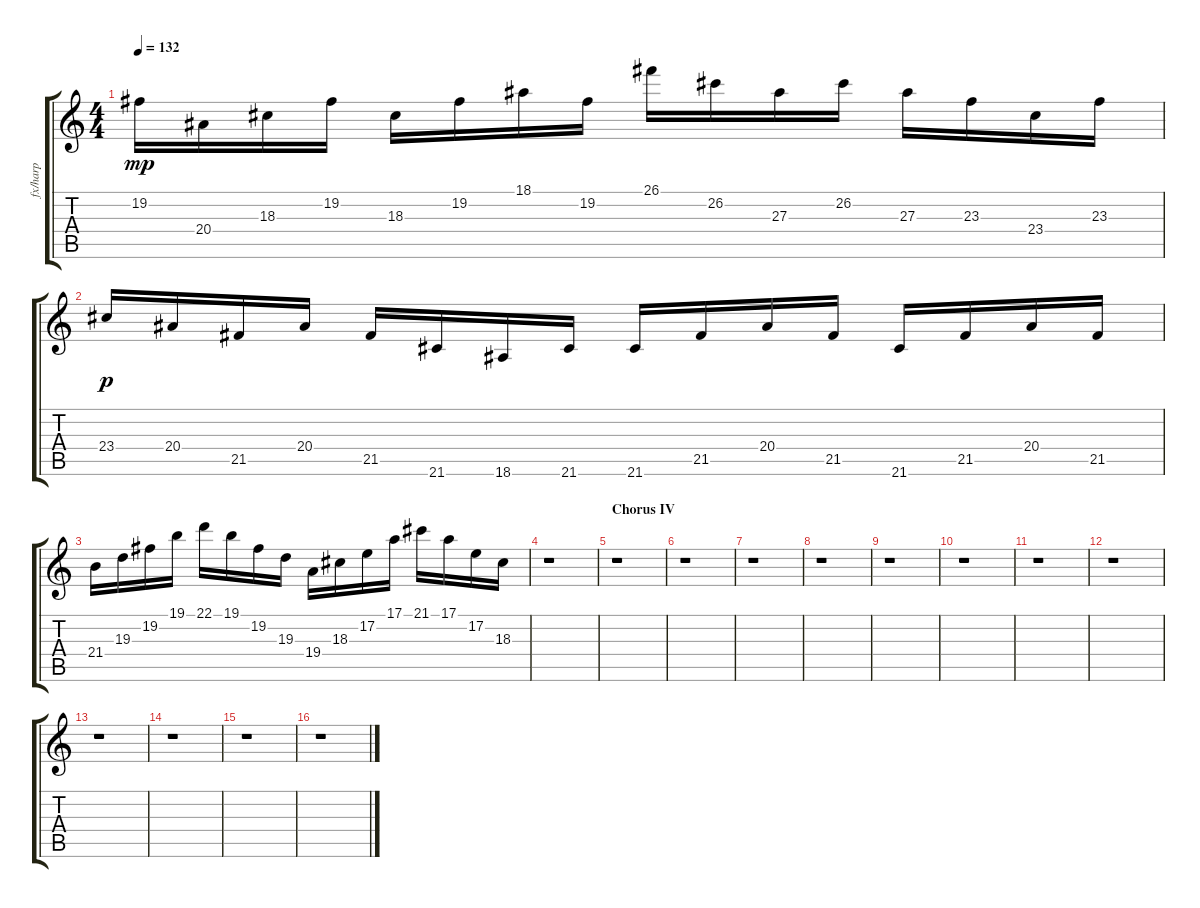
\track ("fx/harp" "fx/harp") {instrument marimba}
\staff {score tabs}
\tuning (E4 B3 G3 D3 A2 E2) {hide}
\ts (4 4)
\tempo 132
\clef g2
\ks c
19.2.16{dy mp} 20.4.16 18.3.16 19.2.16 18.3.16 19.2.16 18.1.16 19.2.16 26.1.16 26.2.16 27.3.16 26.2.16 27.3.16 23.3.16 23.4.16 23.3.16 |
23.4.16{dy p} 20.4.16 21.5.16 20.4.16 21.5.16 21.6.16 18.6.16 21.6.16 21.6.16 21.5.16 20.4.16 21.5.16 21.6.16 21.5.16 20.4.16 21.5.16 |
21.4.16 19.3.16 19.2.16 19.1.16 22.1.16 19.1.16 19.2.16 19.3.16 19.4.16 18.3.16 17.2.16 17.1.16 21.1.16 17.1.16 17.2.16 18.3.16 |
r.1 |
\section ("" "Chorus IV")
r.1 |
r.1 |
r.1 |
r.1 |
r.1 |
r.1 |
r.1 |
r.1 |
r.1 |
r.1 |
r.1 |
r.1
